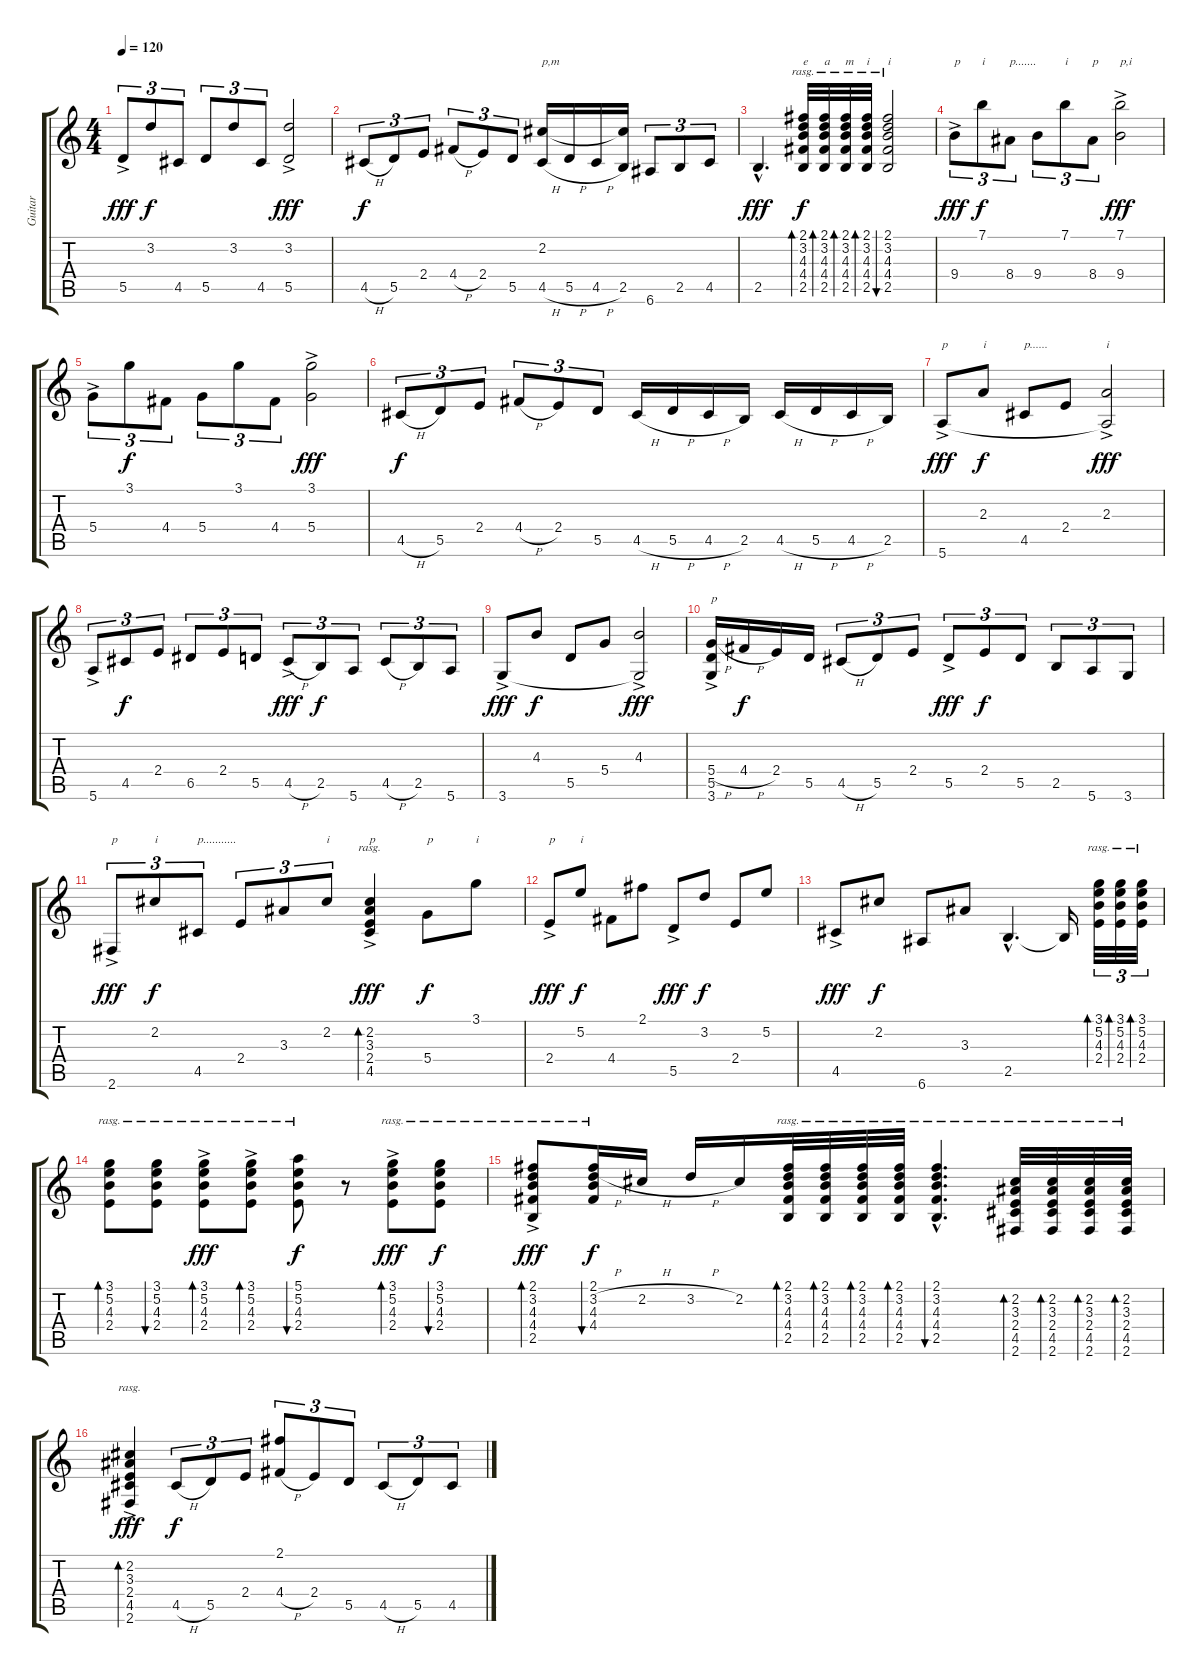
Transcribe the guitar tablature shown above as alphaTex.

\track ("Guitar " "Guitar ") {instrument acousticguitarnylon}
\staff {score tabs}
\tuning (E4 B3 G3 D3 A2 E2) {hide}
\ts (4 4)
\tempo 120
\clef g2
\ks c
5.5{ac}.8{tu (3 2) dy fff} 3.2.8{tu (3 2) dy f} 4.5.8{tu (3 2)} 5.5.8{tu (3 2)} 3.2.8{tu (3 2)} 4.5.8{tu (3 2)} (3.2{ac} 5.5).2{dy fff} |
4.5{h}.8{tu (3 2) dy f} 5.5.8{tu (3 2)} 2.4.8{tu (3 2)} 4.4{h}.8{tu (3 2)} 2.4.8{tu (3 2)} 5.5.8{tu (3 2)} (2.2 4.5{h}).16{txt "p,m"} 5.5{h}.16 4.5{h}.16 (2.2{t} 2.5).16 6.6.8{tu (3 2)} 2.5.8{tu (3 2)} 4.5.8{tu (3 2)} |
2.5{hac}.4{d dy fff} (2.1 3.2 4.3 4.4 2.5).32{bd 60 rasg ii txt "e" dy f} (2.1 3.2 4.3 4.4 2.5).32{bd 120 rasg ii txt "a"} (2.1 3.2 4.3 4.4 2.5).32{bd 120 rasg ii txt "m"} (2.1 3.2 4.3 4.4 2.5).32{bd 120 rasg ii txt "i"} (2.1 3.2 4.3 4.4 2.5).2{bu 120 rasg ii txt "i"} |
9.4{ac}.8{tu (3 2) txt "p" dy fff} 7.1.8{tu (3 2) txt "i" dy f} 8.4.8{tu (3 2) txt "p......."} 9.4.8{tu (3 2)} 7.1.8{tu (3 2) txt "i"} 8.4.8{tu (3 2) txt "p"} (7.1{ac} 9.4).2{txt "p,i" dy fff} |
5.4{ac}.8{tu (3 2)} 3.1.8{tu (3 2) dy f} 4.4.8{tu (3 2)} 5.4.8{tu (3 2)} 3.1.8{tu (3 2)} 4.4.8{tu (3 2)} (3.1{ac} 5.4).2{dy fff} |
4.5{h}.8{tu (3 2) dy f} 5.5.8{tu (3 2)} 2.4.8{tu (3 2)} 4.4{h}.8{tu (3 2)} 2.4.8{tu (3 2)} 5.5.8{tu (3 2)} 4.5{h}.16 5.5{h}.16 4.5{h}.16 2.5.16 4.5{h}.16 5.5{h}.16 4.5{h}.16 2.5.16 |
5.6{ac}.8{txt "p" dy fff} 2.3.8{txt "i" dy f} 4.5.8{txt "p......"} 2.4.8 (2.3{ac} 5.6{t}).2{txt "i" dy fff} |
5.6{ac}.8{tu (3 2)} 4.5.8{tu (3 2) dy f} 2.4.8{tu (3 2)} 6.5.8{tu (3 2)} 2.4.8{tu (3 2)} 5.5.8{tu (3 2)} 4.5{h ac}.8{tu (3 2) dy fff} 2.5.8{tu (3 2) dy f} 5.6.8{tu (3 2)} 4.5{h}.8{tu (3 2)} 2.5.8{tu (3 2)} 5.6.8{tu (3 2)} |
3.6{ac}.8{dy fff} 4.3.8{dy f} 5.5.8 5.4.8 (4.3{ac} 3.6{t}).2{dy fff} |
(5.4{h ac} 5.5 3.6).16{txt "p"} 4.4{h}.16{dy f} 2.4.16 5.5.16 4.5{h}.8{tu (3 2)} 5.5.8{tu (3 2)} 2.4.8{tu (3 2)} 5.5{ac}.8{tu (3 2) dy fff} 2.4.8{tu (3 2) dy f} 5.5.8{tu (3 2)} 2.5.8{tu (3 2)} 5.6.8{tu (3 2)} 3.6.8{tu (3 2)} |
2.6{ac}.8{tu (3 2) txt "p" dy fff} 2.2.8{tu (3 2) txt "i" dy f} 4.5.8{tu (3 2) txt "p..........."} 2.4.8{tu (3 2)} 3.3.8{tu (3 2)} 2.2.8{tu (3 2) txt "i"} (2.2 3.3 2.4 4.5{ac}).4{bd 120 rasg ii txt "p" dy fff} 5.4.8{txt "p" dy f} 3.1.8{txt "i"} |
2.4{ac}.8{txt "p" dy fff} 5.2.8{txt "i" dy f} 4.4.8 2.1.8 5.5{ac}.8{dy fff} 3.2.8{dy f} 2.4.8 5.2.8 |
4.5{ac}.8{dy fff} 2.2.8{dy f} 6.6.8 3.3.8 2.5{hac}.4{d} 2.5{t}.16 (3.1 5.2 4.3 2.4).32{tu (3 2) bd 120 rasg ii} (3.1 5.2 4.3 2.4).32{tu (3 2) bd 120 rasg ii} (3.1 5.2 4.3 2.4).32{tu (3 2) bd 120 rasg ii} |
(3.1 5.2 4.3 2.4).8{bd 120 rasg ii} (3.1 5.2 4.3 2.4).8{bu 120 rasg ii} (3.1{ac} 5.2 4.3 2.4).8{bd 60 rasg ii dy fff} (3.1 5.2 4.3 2.4{ac}).8{bd 120 rasg ii} (5.1 5.2 4.3 2.4).8{bu 120 rasg ii dy f} r.8 (3.1 5.2 4.3 2.4{ac}).8{bd 120 rasg ii dy fff} (3.1 5.2 4.3 2.4).8{bu 120 rasg ii dy f} |
(2.1{ac} 3.2 4.3 4.4 2.5).8{bd 120 rasg ii dy fff} (2.1 3.2{h} 4.3 4.4).16{bu 120 rasg ii dy f} 2.2{h}.16 3.2{h}.16 2.2.16 (2.1 3.2 4.3 4.4 2.5).32{bd 120 rasg ii} (2.1 3.2 4.3 4.4 2.5).32{bd 120 rasg ii} (2.1 3.2 4.3 4.4 2.5).32{bd 120 rasg ii} (2.1 3.2 4.3 4.4 2.5).32{bd 120 rasg ii} (2.1{hac} 3.2{hac} 4.3{hac} 4.4{hac} 2.5{hac}).4{d bu 120 rasg ii} (2.2 3.3 2.4 4.5 2.6).32{bd 120 rasg ii} (2.2 3.3 2.4 4.5 2.6).32{bd 120 rasg ii} (2.2 3.3 2.4 4.5 2.6).32{bd 120 rasg ii} (2.2 3.3 2.4 4.5 2.6).32{bd 120 rasg ii} |
(2.2 3.3 2.4 4.5 2.6{ac}).4{bd 120 rasg ii dy fff} 4.5{h}.8{tu (3 2) dy f} 5.5.8{tu (3 2)} 2.4.8{tu (3 2)} (2.1 4.4{h}).8{tu (3 2)} 2.4.8{tu (3 2)} 5.5.8{tu (3 2)} 4.5{h}.8{tu (3 2)} 5.5.8{tu (3 2)} 4.5.8{tu (3 2)}
